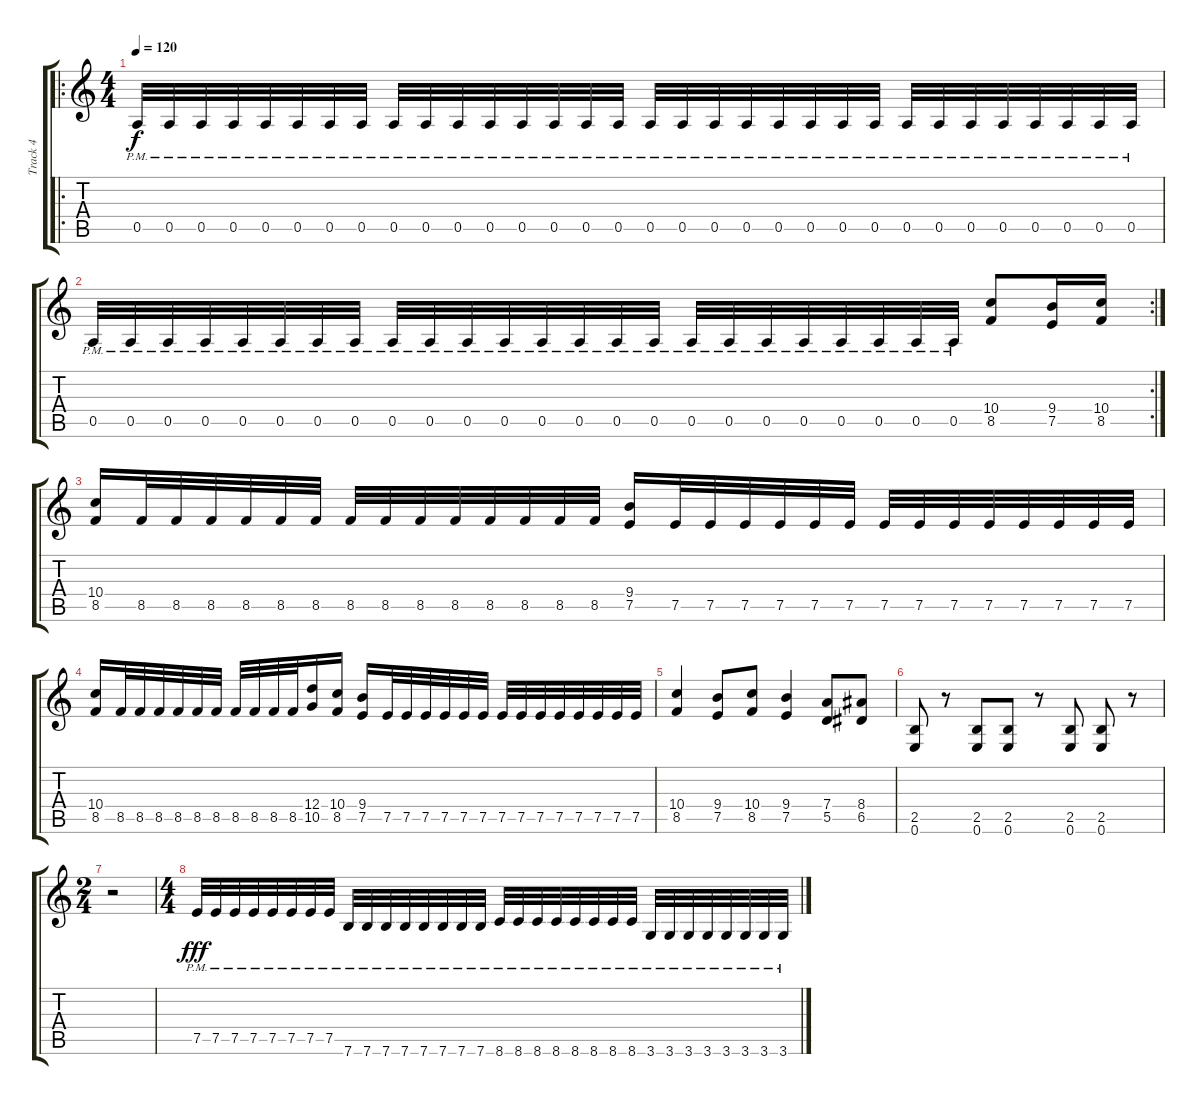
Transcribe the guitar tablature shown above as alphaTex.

\track ("Track 4" "Track 4") {instrument distortionguitar}
\staff {score tabs}
\tuning (E4 B3 G3 D3 A2 E2) {hide}
\ro
\ts (4 4)
\tempo 120
\clef g2
\ks c
0.5{pm}.32{dy f} 0.5{pm}.32 0.5{pm}.32 0.5{pm}.32 0.5{pm}.32 0.5{pm}.32 0.5{pm}.32 0.5{pm}.32 0.5{pm}.32 0.5{pm}.32 0.5{pm}.32 0.5{pm}.32 0.5{pm}.32 0.5{pm}.32 0.5{pm}.32 0.5{pm}.32 0.5{pm}.32 0.5{pm}.32 0.5{pm}.32 0.5{pm}.32 0.5{pm}.32 0.5{pm}.32 0.5{pm}.32 0.5{pm}.32 0.5{pm}.32 0.5{pm}.32 0.5{pm}.32 0.5{pm}.32 0.5{pm}.32 0.5{pm}.32 0.5{pm}.32 0.5{pm}.32 |
\rc 2
0.5{pm}.32 0.5{pm}.32 0.5{pm}.32 0.5{pm}.32 0.5{pm}.32 0.5{pm}.32 0.5{pm}.32 0.5{pm}.32 0.5{pm}.32 0.5{pm}.32 0.5{pm}.32 0.5{pm}.32 0.5{pm}.32 0.5{pm}.32 0.5{pm}.32 0.5{pm}.32 0.5{pm}.32 0.5{pm}.32 0.5{pm}.32 0.5{pm}.32 0.5{pm}.32 0.5{pm}.32 0.5{pm}.32 0.5{pm}.32 (10.4 8.5).8 (9.4 7.5).16 (10.4 8.5).16 |
(10.4 8.5).16 8.5.32 8.5.32 8.5.32 8.5.32 8.5.32 8.5.32 8.5.32 8.5.32 8.5.32 8.5.32 8.5.32 8.5.32 8.5.32 8.5.32 (9.4 7.5).16 7.5.32 7.5.32 7.5.32 7.5.32 7.5.32 7.5.32 7.5.32 7.5.32 7.5.32 7.5.32 7.5.32 7.5.32 7.5.32 7.5.32 |
(10.4 8.5).16 8.5.32 8.5.32 8.5.32 8.5.32 8.5.32 8.5.32 8.5.32 8.5.32 8.5.32 8.5.32 (12.4 10.5).16 (10.4 8.5).16 (9.4 7.5).16 7.5.32 7.5.32 7.5.32 7.5.32 7.5.32 7.5.32 7.5.32 7.5.32 7.5.32 7.5.32 7.5.32 7.5.32 7.5.32 7.5.32 |
(10.4 8.5).4 (9.4 7.5).8 (10.4 8.5).8 (9.4 7.5).4 (7.4 5.5).8 (8.4 6.5).8 |
(2.5 0.6).8 r.8 (2.5 0.6).8 (2.5 0.6).8 r.8 (2.5 0.6).8 (2.5 0.6).8 r.8 |
\ts (2 4)
r.2 |
\ts (4 4)
7.5{pm}.32{dy fff} 7.5{pm}.32 7.5{pm}.32 7.5{pm}.32 7.5{pm}.32 7.5{pm}.32 7.5{pm}.32 7.5{pm}.32 7.6{pm}.32 7.6{pm}.32 7.6{pm}.32 7.6{pm}.32 7.6{pm}.32 7.6{pm}.32 7.6{pm}.32 7.6{pm}.32 8.6{pm}.32 8.6{pm}.32 8.6{pm}.32 8.6{pm}.32 8.6{pm}.32 8.6{pm}.32 8.6{pm}.32 8.6{pm}.32 3.6{pm}.32 3.6{pm}.32 3.6{pm}.32 3.6{pm}.32 3.6{pm}.32 3.6{pm}.32 3.6{pm}.32 3.6{pm}.32
